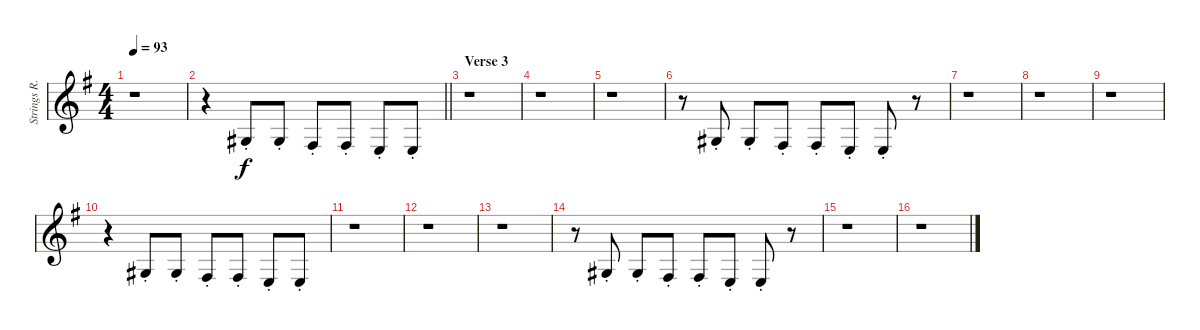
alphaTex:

\track ("Strings R.H. - Arjen Lucassen" "Strings R.") {instrument stringensemble1}
\staff {score}
\tuning (E5 B4 G4 D4 A3 E3) {hide}
\ts (4 4)
\tempo 93
\clef g2
\ks eminor
r.1{dy f} |
\barLineRight lightlight
r.4 4.6{st}.8 4.6{st}.8 2.6{st}.8 2.6{st}.8 0.6{st}.8 0.6{st}.8 |
\section ("" "Verse 3")
r.1 |
r.1 |
r.1 |
r.8 4.6{st}.8 4.6{st}.8 2.6{st}.8 2.6{st}.8 0.6{st}.8 0.6{st}.8 r.8 |
r.1 |
r.1 |
r.1 |
r.4 4.6{st}.8 4.6{st}.8 2.6{st}.8 2.6{st}.8 0.6{st}.8 0.6{st}.8 |
r.1 |
r.1 |
r.1 |
r.8 4.6{st}.8 4.6{st}.8 2.6{st}.8 2.6{st}.8 0.6{st}.8 0.6{st}.8 r.8 |
r.1 |
r.1
